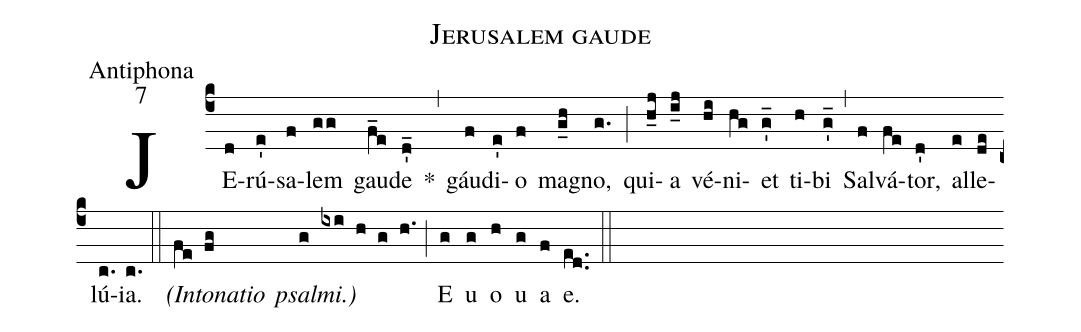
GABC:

name:Jerusalem gaude;
office-part:Antiphona;
mode:7;
%%
(c4) JE(d)rú(e')sa(f)lem(gg) gau(f_e)de(d'_) *(,) gáu(f)di(e')o(f) ma(g_h)gno,(g.) (;) qui(h_j)a(i_j) vé(hi)ni(hg)et(g'_) ti(h)bi(g_') (,) Sal(f)vá(fe)tor,(d') al(e)le(de)lú(c.)ia.(c.) (::)
<i><v>(</v>{I}ntonatio</i>(fe fg) <i>ps{a}lmi.<v>)</v></i>(g ixi h g h.) (;)
<eu>E(g) u(g) o(h) u(g) a(f) e.</eu>(ed..) (::)
